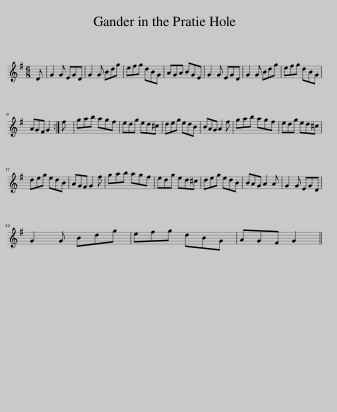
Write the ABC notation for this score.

X:1
L:1/8
M:6/8
I:linebreak $
K:G
V:1 treble
V:1
 D | G2 G EGD | G2 G Bdg | efg dBG | AGA BGE | %5
 G2 G EGD | G2 G Bdg | efg dBG |$ AGF G2 :| f | %10
 gab agf | edg ed^c | deg edB | BAG A2 f | gab agf | %15
 edg ed^c |$ deg edB | AGF G2 f | gab agf | edg ed^c | %20
 deg edB | BAG A2 A | G2 G EGD |$ G2 G Bdg | efg dBG | %25
 AGF G2 || %26
